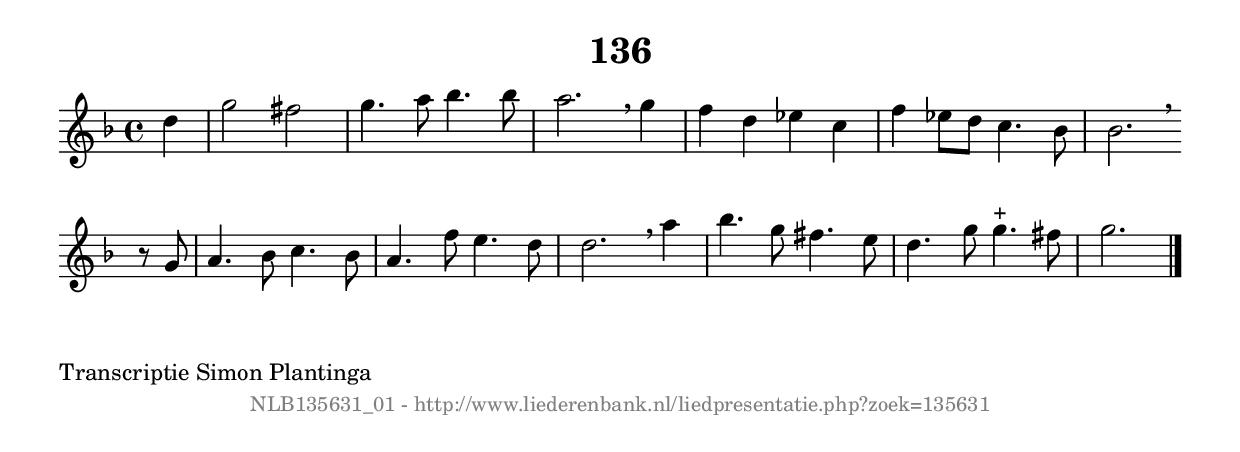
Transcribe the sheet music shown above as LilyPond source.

%
% produced by wce2krn 1.64 (7 June 2014)
%
\version"2.16"
#(append! paper-alist '(("long" . (cons (* 210 mm) (* 2000 mm)))))
#(set-default-paper-size "long")
sb = {\breathe}
mBreak = {\breathe }
bBreak = {\breathe }
x = {\once\override NoteHead #'style = #'cross }
gl=\glissando
itime={\override Staff.TimeSignature #'stencil = ##f }
ficta = {\once\set suggestAccidentals = ##t}
fine = {\once\override Score.RehearsalMark #'self-alignment-X = #1 \mark \markup {\italic{Fine}}}
dc = {\once\override Score.RehearsalMark #'self-alignment-X = #1 \mark \markup {\italic{D.C.}}}
dcf = {\once\override Score.RehearsalMark #'self-alignment-X = #1 \mark \markup {\italic{D.C. al Fine}}}
dcc = {\once\override Score.RehearsalMark #'self-alignment-X = #1 \mark \markup {\italic{D.C. al Coda}}}
ds = {\once\override Score.RehearsalMark #'self-alignment-X = #1 \mark \markup {\italic{D.S.}}}
dsf = {\once\override Score.RehearsalMark #'self-alignment-X = #1 \mark \markup {\italic{D.S. al Fine}}}
dsc = {\once\override Score.RehearsalMark #'self-alignment-X = #1 \mark \markup {\italic{D.S. al Coda}}}
pv = {\set Score.repeatCommands = #'((volta "1"))}
sv = {\set Score.repeatCommands = #'((volta "2"))}
tv = {\set Score.repeatCommands = #'((volta "3"))}
qv = {\set Score.repeatCommands = #'((volta "4"))}
xv = {\set Score.repeatCommands = #'((volta #f))}
\header{ tagline = ""
title = "136"
}
\score {{
\key g \dorian
\relative g'
{
\set melismaBusyProperties = #'()
\partial 32*8
\time 4/4
\tempo 4=120
\override Score.MetronomeMark #'transparent = ##t
\override Score.RehearsalMark #'break-visibility = #(vector #t #t #f)
d'4 | g2 fis2 | g4. a8 bes4. bes8 | a2. \sb g4 | f4 d4 ees4 c4 | f4 ees8 d8 c4. bes8 | bes2. \bar ":|:" \bBreak
r8 g8 | a4. bes8 c4. bes8 | a4. f'8 e4. d8 | d2. \sb a'4 | bes4. g8 fis4. e8 | d4. g8 g4.^"+" fis8 | g2. \bar "|."
 }}
 \midi { }
 \layout {
            indent = 0.0\cm
}
}
\markup { \wordwrap-string #" 
Transcriptie Simon Plantinga
"}
\markup { \vspace #0 } \markup { \with-color #grey \fill-line { \center-column { \smaller "NLB135631_01 - http://www.liederenbank.nl/liedpresentatie.php?zoek=135631" } } }
